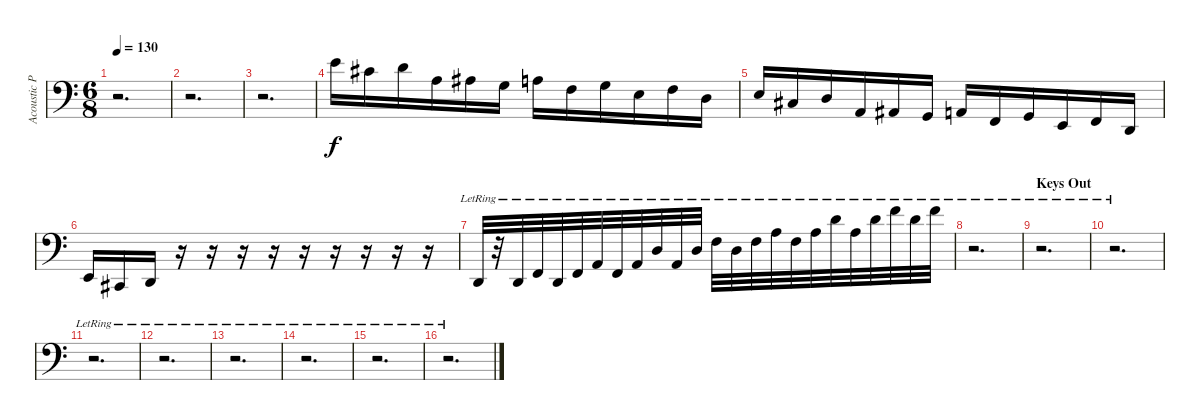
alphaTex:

\track ("Acoustic Piano (Staff 2)" "Acoustic P") {instrument acousticgrandpiano}
\staff {score}
\tuning (E4 B3 G3 D3 A2 E2 B1) {hide}
\ts (6 8)
\tempo 130
\clef f4
\ks c
r.2{d dy f} |
r.2{d} |
r.2{d} |
0.1.16 2.2.16 3.2.16 2.3.16 3.3.16 0.3.16 2.3.16 3.4.16 0.3.16 2.4.16 3.4.16 0.4.16 |
2.4.16 4.5.16 0.4.16 0.5.16 1.5.16 3.6.16 0.5.16 1.6.16 3.6.16 0.6.16 1.6.16 3.7.16 |
0.6.16 2.7.16 3.7.16 r.16 r.16 r.16 r.16 r.16 r.16 r.16 r.16 r.16 |
3.7{lr}.32 r.32 3.7{lr}.32 1.6{lr}.32 3.7{lr}.32 1.6{lr}.32 0.5{lr}.32 1.6{lr}.32 0.5{lr}.32 0.4{lr}.32 0.5{lr}.32 0.4{lr}.32 3.4{lr}.32 0.4{lr}.32 3.4{lr}.32 2.3{lr}.32 3.4{lr}.32 2.3{lr}.32 3.2{lr}.32 2.3{lr}.32 3.2{lr}.32 1.1{lr}.32 3.2{lr}.32 1.1{lr}.32 |
r.2{d} |
\section ("" "Keys Out")
r.2{d} |
r.2{d} |
r.2{d} |
r.2{d} |
r.2{d} |
r.2{d} |
r.2{d} |
r.2{d}
